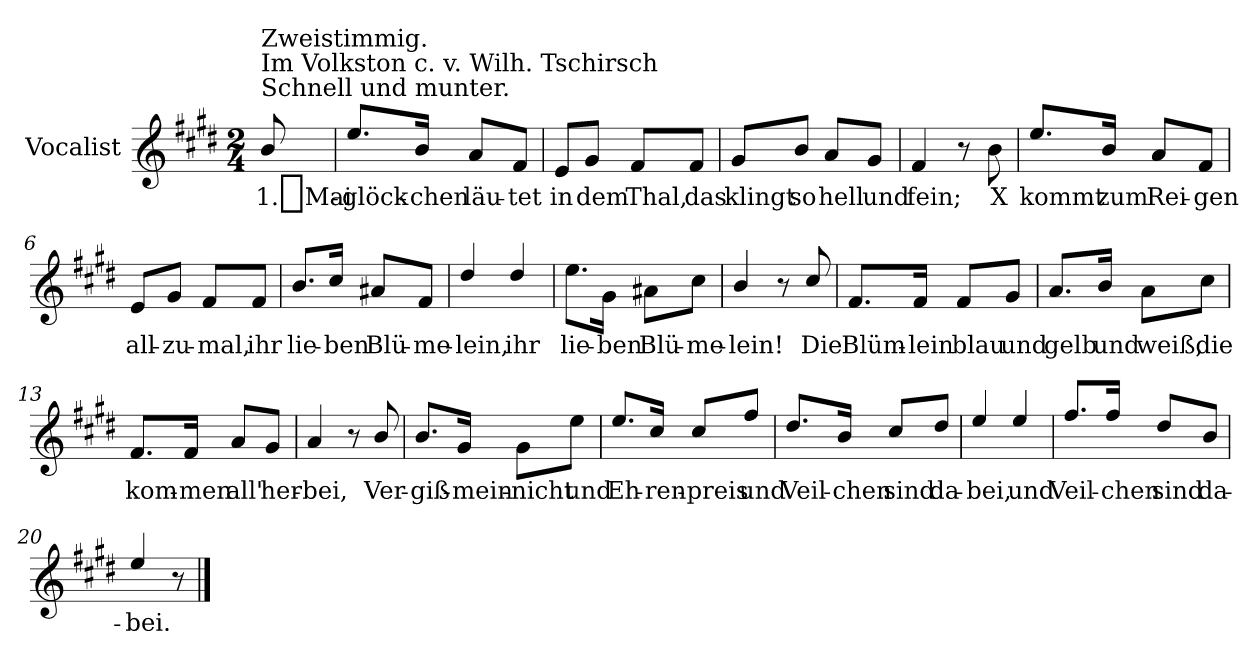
**kern	**text
*part1	*part1
*staff1	*staff1
*I"Vocalist	*
*clefG2	*
*k[f#c#g#d#]	*
*E:	*
*M2/4	*
=	=
!LO:TX:a:t=Schnell und munter.	!
!LO:TX:a:t=Im Volkston c. v. Wilh. Tschirsch	!
!LO:TX:a:t=Zweistimmig.	!
8b/	1._Mai-
=1	=1
8.ee/L	-glöck-
16b/Jk	-chen
8a/L	läu-
8f#/J	-tet
=2	=2
8e/L	in
8g#/J	dem
8f#/L	Thal,
8f#/J	das
=3	=3
8g#/L	klingt
8b/J	so
8a/L	hell
8g#/J	und
=4	=4
4f#	fein;
8r	.
8b	X
=5	=5
8.ee/L	kommt
16b/Jk	zum
8a/L	Rei-
8f#/J	-gen
=6	=6
8e/L	all-
8g#/J	-zu-
8f#/L	-mal,
8f#/J	ihr
=7	=7
8.b/L	lie-
16cc#/Jk	-ben
8a#X/L	Blü-
8f#/J	-me-
=8	=8
4dd#/	-lein,
4dd#/	ihr
=9	=9
8.ee\L	lie-
16g#\Jk	-ben
8a#X\L	Blü-
8cc#\J	-me-
=10	=10
4b/	-lein!
8r	.
8cc#/	Die
=11	=11
8.f#/L	Blüm-
16f#/Jk	-lein
8f#/L	blau
8g#/J	und
=12	=12
8.a/L	gelb
16b/Jk	und
8a\L	weiß,
8cc#\J	die
=13	=13
8.f#/L	kom-
16f#/Jk	-men
8a/L	all'
8g#/J	her-
=14	=14
4a	-bei,
8r	.
8b/	Ver-
=15	=15
8.b/L	-giß-
16g#/Jk	-mein-
8g#\L	-nicht
8ee\J	und
=16	=16
8.ee/L	Eh-
16cc#/Jk	-ren-
8cc#/L	-preis
8ff#/J	und
=17	=17
8.dd#/L	Veil-
16b/Jk	-chen
8cc#/L	sind
8dd#/J	da-
=18	=18
4ee/	-bei,
4ee/	und
=19	=19
8.ff#/L	Veil-
16ff#/Jk	-chen
8dd#/L	sind
8b/J	da-
=20	=20
4ee/	-bei.
8r	.
==	==
*-	*-
